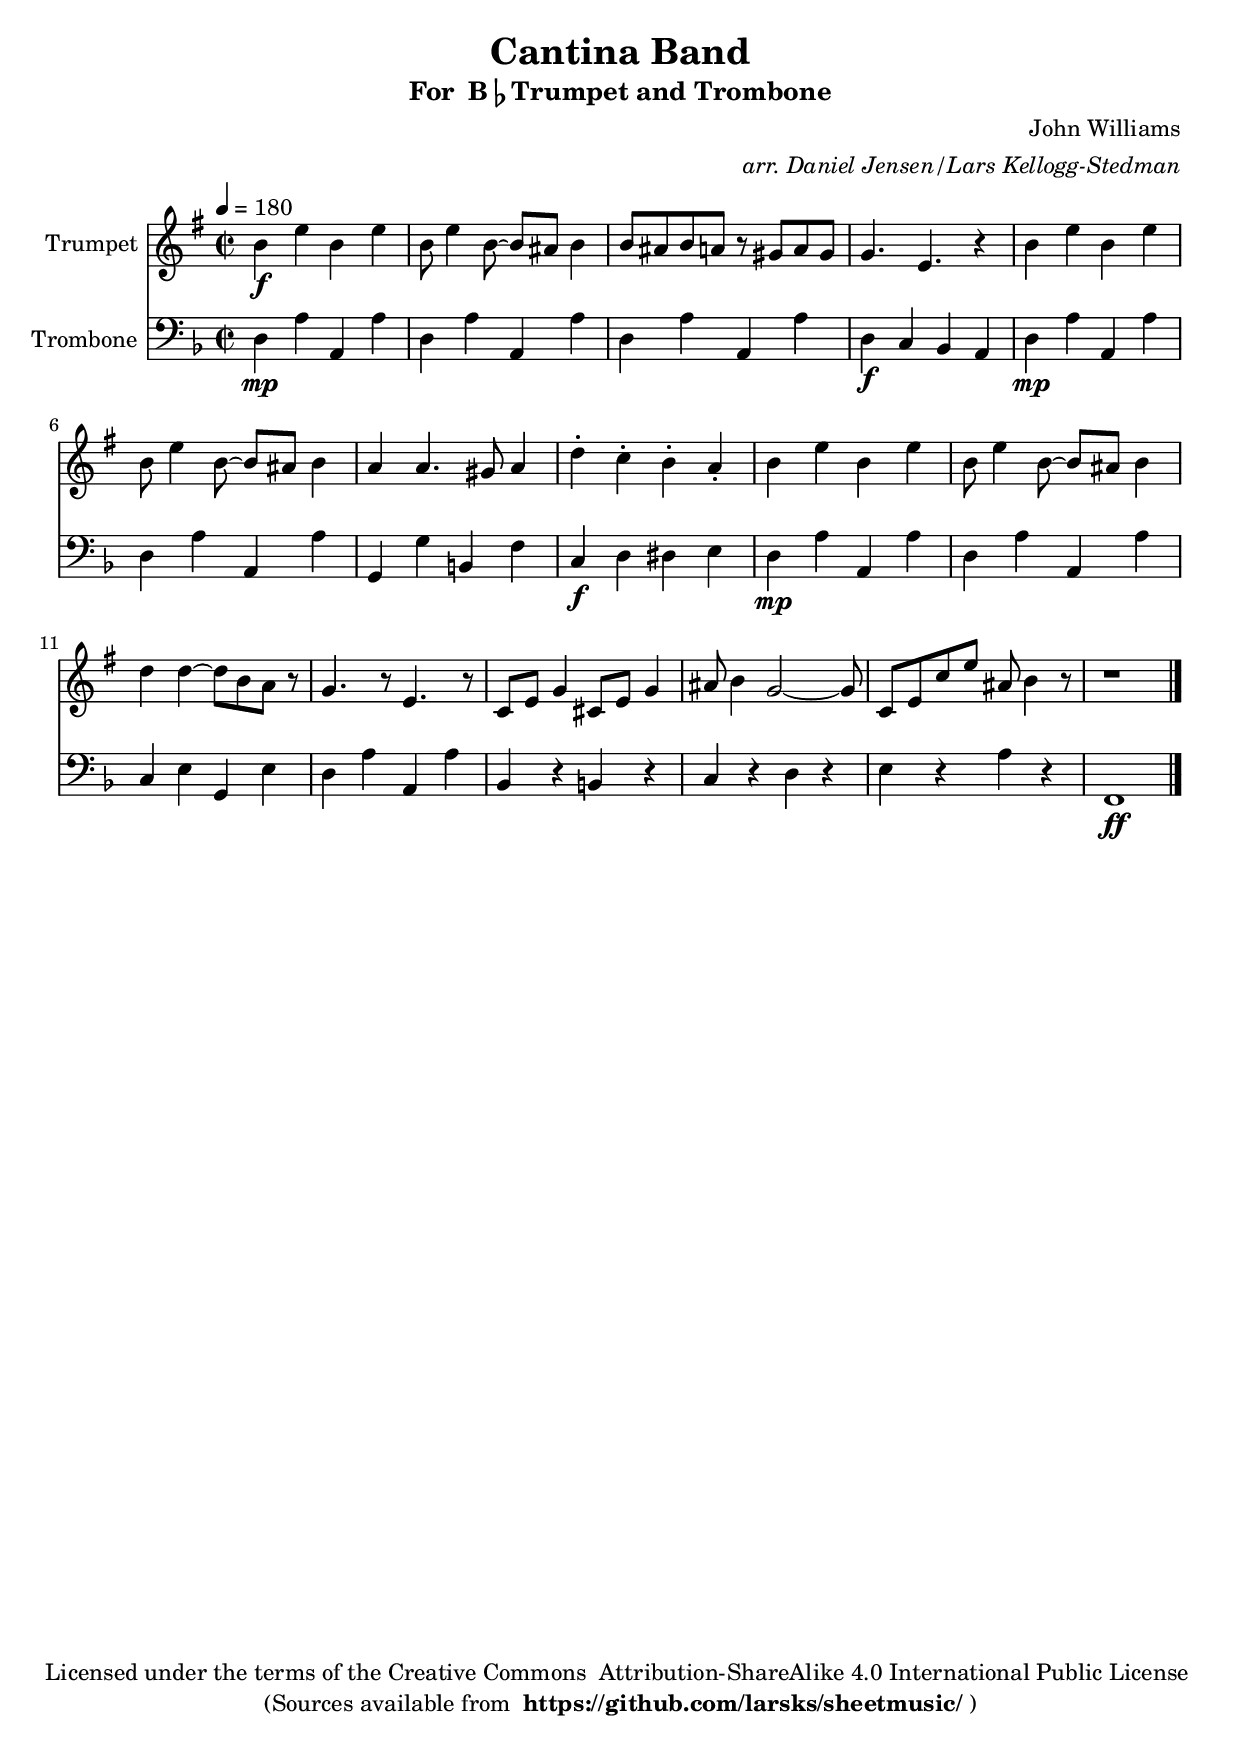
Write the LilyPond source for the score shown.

\version "2.18.2"
\language "english"
\include "articulate.ly"

global = {
    \time 2/2
    \tempo 4 = 180
}

\header{
    title = "Cantina Band"
    subtitle = \markup {"For " B\flat "Trumpet and Trombone"}
    arranger = \markup \italic "arr. Daniel Jensen/Lars Kellogg-Stedman"
    composer = "John Williams"
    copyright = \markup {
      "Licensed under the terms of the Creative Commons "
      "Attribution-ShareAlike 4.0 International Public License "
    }
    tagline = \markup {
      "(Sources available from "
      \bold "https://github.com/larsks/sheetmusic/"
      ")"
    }
}

trumpet_notes = \relative c' {
    \key f \major

    a'4\f d a d |
    a8 d4 a8 ~ a gs a4 |
    a8 gs a g r8 fs g fs |
    f4. d r4 |
    a'4 d a d |
    a8 d4 a8 ~ a gs a4 |
    g g4. fs8 g4 |
    c-. bf-. a-. g-. |
    a d a d |
    a8 d4 a8 ~ a gs a4 |
    c4 c ~ c8 a g r8 |
    f4. r8 d4. r8 |
    bf8 d f4 b,8 d f4 |
    gs8 a4 f2 ~ f8 |
    bf,8 d bf' d gs, a4 r8 |
    r1

    \bar "|."
}

Trumpet = \new Voice {
    \set Staff.instrumentName = #"Trumpet "
    \set Staff.midiInstrument = #"trumpet"
    \trumpet_notes
}

trombone_notes = \relative c {
    \key f \major

    d4\mp a' a, a' |
    d,4 a' a, a' |
    d,4 a' a, a' |
    d,\f c bf a |
    d4\mp a' a, a' |
    d,4 a' a, a' |
    g,4 g' b, f' |
    c\f d ds e |
    d4\mp a' a, a' |
    d,4 a' a, a' |
    c, e g, e' |
    d4 a' a, a' |
    bf,4 r b r |
    c r d r |
    e4 r a r |
    f,1\ff

    \bar "|."
}

Trombone = \new Voice {
    \clef bass
    \set Staff.instrumentName = #"Trombone "
    \set Staff.midiInstrument = #"trombone"
    \trombone_notes
}

% produce printed output with the trumpet score transposed into
% b-flat.
\score {
    <<
        \new Staff << \global \transpose bf c' \Trumpet >>
        \new Staff << \global \Trombone >>
    >>
    \layout { }
}

% produce playable midi score that *does not* transpose the trumpet
% score.
\score {
    \articulate <<
        \new Staff << \global \unfoldRepeats \articulate \Trumpet >>
        \new Staff << \global \unfoldRepeats \articulate \Trombone >>
    >>
    \midi { }
}

% original arrangement:
% https://musescore.com/user/2180641/scores/2203846
